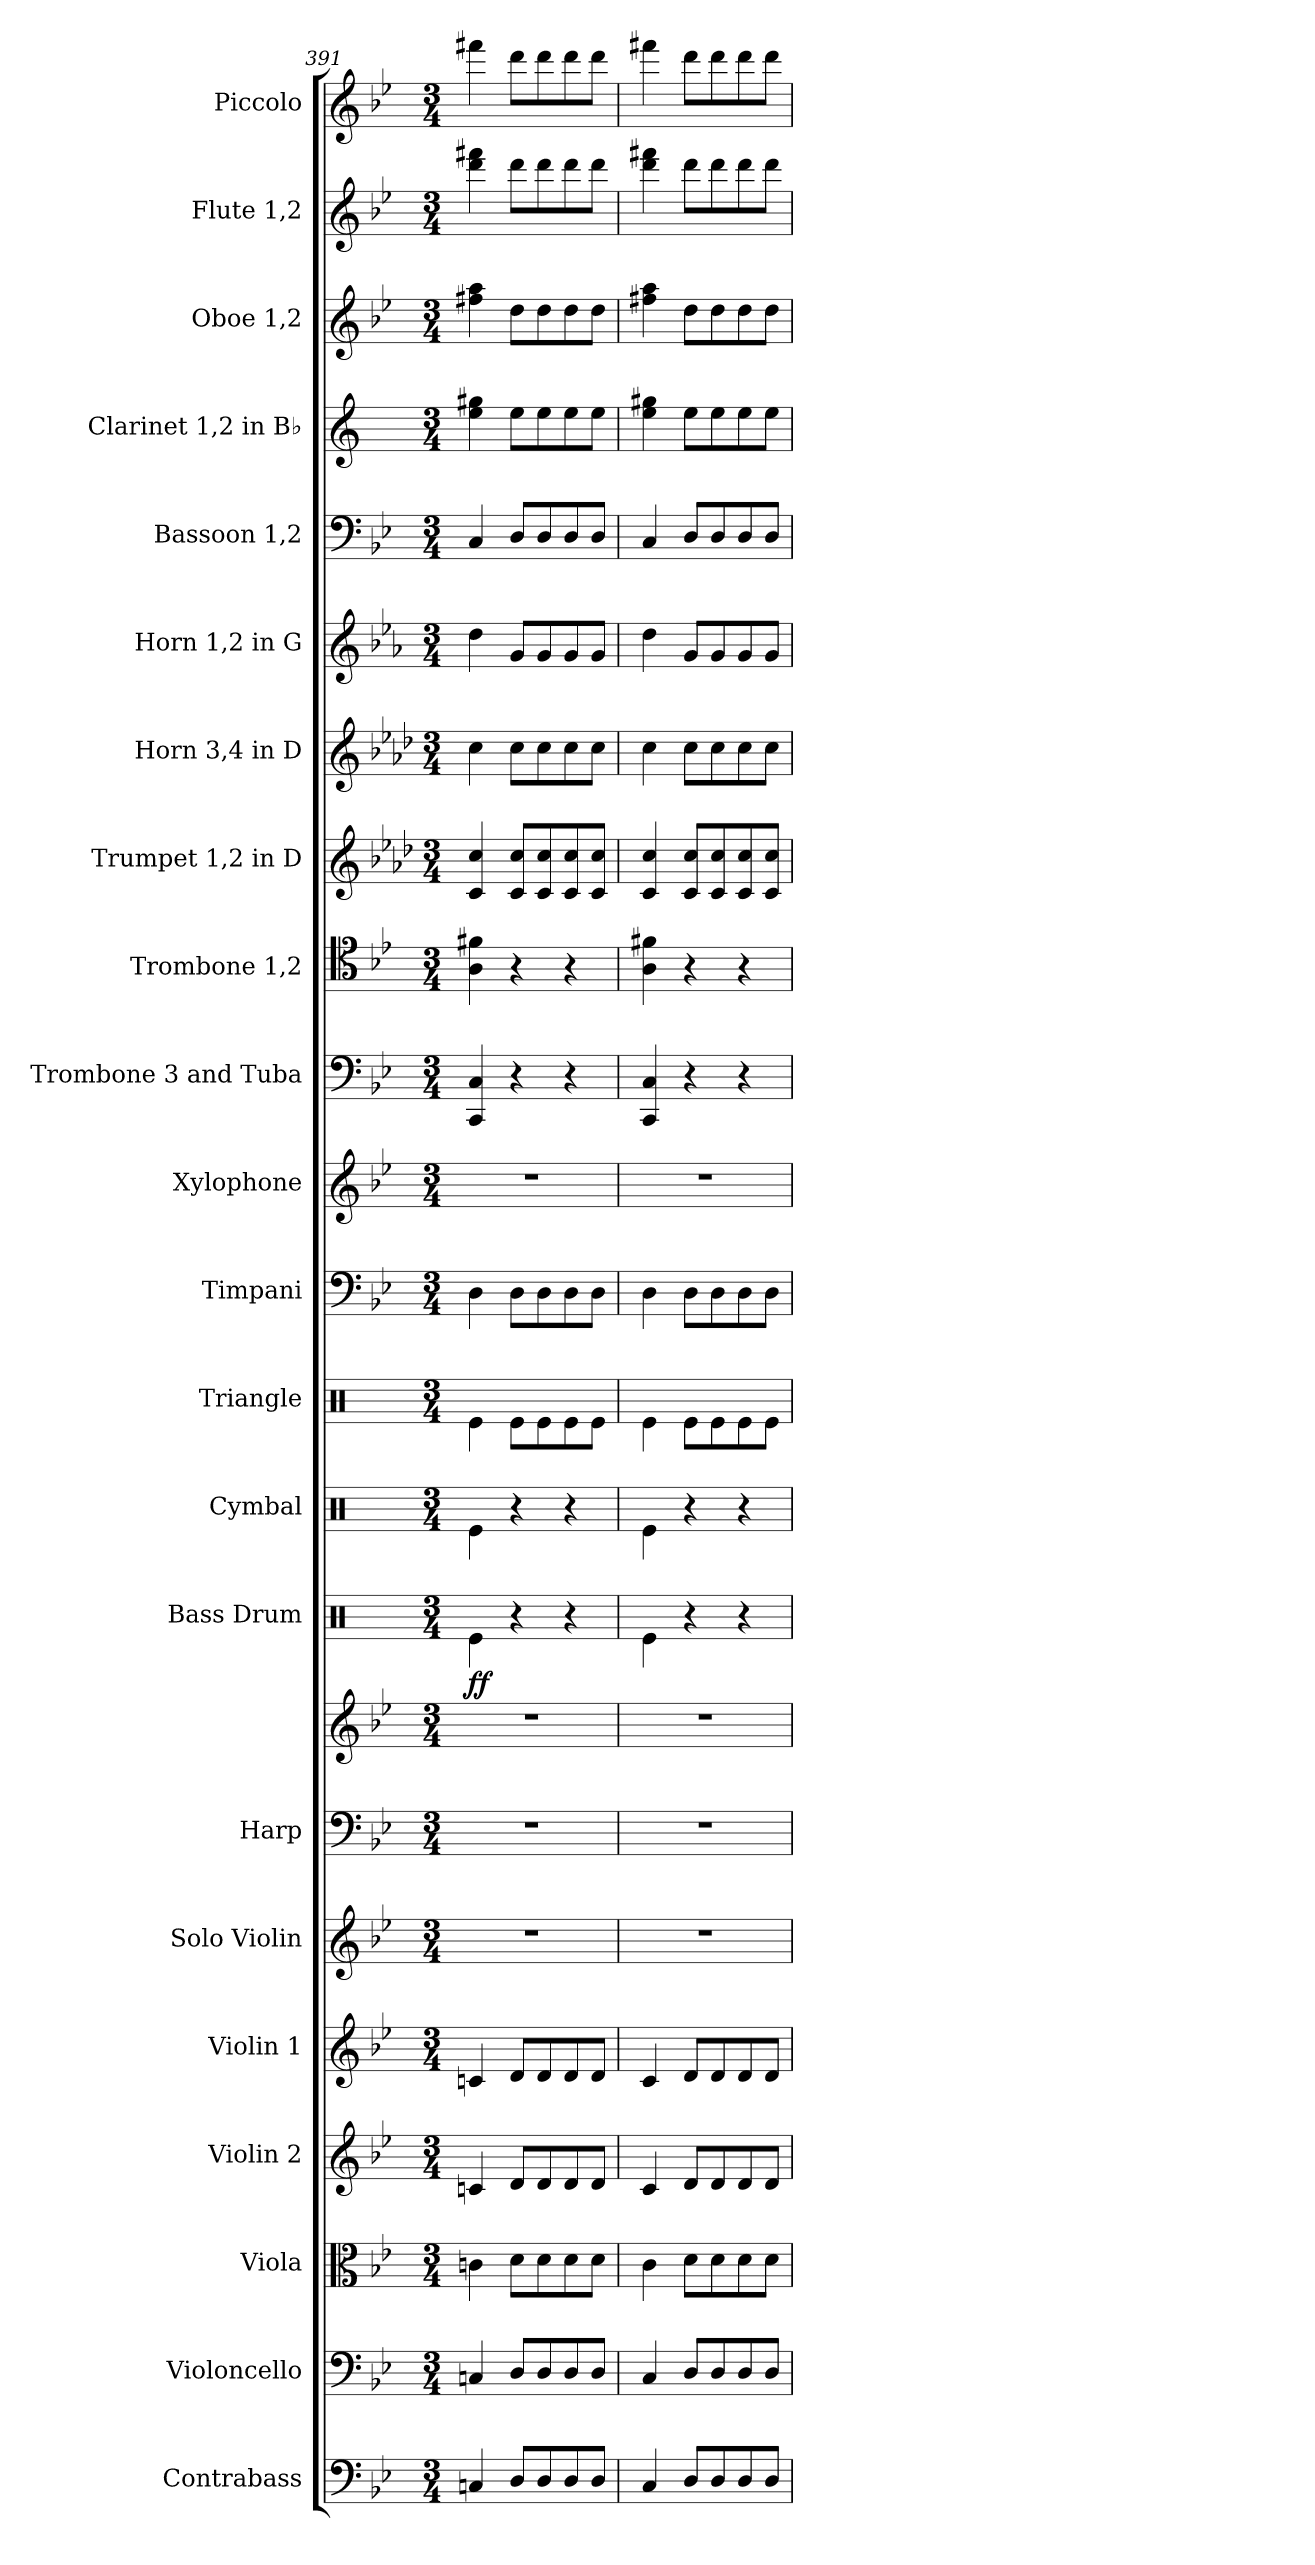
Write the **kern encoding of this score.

**kern	**kern	**kern	**kern	**kern	**kern	**kern	**kern	**kern	**dynam	**kern	**kern	**kern	**kern	**kern	**kern	**kern	**kern	**kern	**kern	**kern	**kern	**kern	**kern
*part22	*part21	*part20	*part19	*part18	*part17	*part16	*part16	*part15	*part15	*part14	*part13	*part12	*part11	*part10	*part9	*part8	*part7	*part6	*part5	*part4	*part3	*part2	*part1
*staff23	*staff22	*staff21	*staff20	*staff19	*staff18	*staff17	*staff16	*staff15	*staff15	*staff14	*staff13	*staff12	*staff11	*staff10	*staff9	*staff8	*staff7	*staff6	*staff5	*staff4	*staff3	*staff2	*staff1
*I"Contrabass	*I"Violoncello	*I"Viola	*I"Violin 2	*I"Violin 1	*I"Solo Violin	*I"Harp	*	*I"Bass Drum	*	*I"Cymbal	*I"Triangle	*I"Timpani	*I"Xylophone	*I"Trombone 3 and Tuba	*I"Trombone 1,2	*I"Trumpet 1,2 in D	*I"Horn 3,4 in D	*I"Horn 1,2 in G	*I"Bassoon 1,2	*I"Clarinet 1,2 in B♭	*I"Oboe 1,2	*I"Flute 1,2	*I"Piccolo
*I'Cb.	*I'Vc.	*I'Vla.	*I'Vln. 2	*I'Vln. 1	*I'Solo Vln.	*I'Hrp.	*	*I'B.D	*	*I'Cym.	*I'Trgl.	*I'Timp.	*I'Xyl.	*I'Tbn. 3 and Tba.	*I'Tbn. 1,2	*I'Tpt. 1,2 in D	*I'Hn. 3,4 in D	*I'Hn. 1,2 in G	*I'Bsn. 1,2	*I'Cl. 1,2 in B♭	*I'Ob. 1,2	*I'Fl. 1,2	*I'Picc.
*clefF4	*clefF4	*clefC3	*clefG2	*clefG2	*clefG2	*clefF4	*clefG2	*clefX	*	*clefX	*clefX	*clefF4	*clefG2	*clefF4	*clefC4	*clefG2	*clefG2	*clefG2	*clefF4	*clefG2	*clefG2	*clefG2	*clefG2
*ITrd7c12	*	*	*	*	*	*	*	*	*	*	*	*	*ITrd-7c-12	*	*	*ITrd-1c-2	*ITrd6c10	*ITrd3c5	*	*ITrd1c2	*	*	*ITrd-7c-12
*k[b-e-]	*k[b-e-]	*k[b-e-]	*k[b-e-]	*k[b-e-]	*k[b-e-]	*k[b-e-]	*k[b-e-]	*k[]	*	*k[]	*k[]	*k[b-e-]	*k[b-e-]	*k[b-e-]	*k[b-e-]	*k[b-e-]	*k[b-e-]	*k[b-e-]	*k[b-e-]	*k[b-e-]	*k[b-e-]	*k[b-e-]	*k[b-e-]
*M3/4	*M3/4	*M3/4	*M3/4	*M3/4	*M3/4	*M3/4	*M3/4	*M3/4	*	*M3/4	*M3/4	*M3/4	*M3/4	*M3/4	*M3/4	*M3/4	*M3/4	*M3/4	*M3/4	*M3/4	*M3/4	*M3/4	*M3/4
=391	=391	=391	=391	=391	=391	=391	=391	=391	=391	=391	=391	=391	=391	=391	=391	=391	=391	=391	=391	=391	=391	=391	=391
!	!	!	!	!	!	!	!	!	!LO:DY:b	!	!	!	!	!	!	!	!	!	!	!	!	!	!
4CCn/	4Cn/	4cn\	4cn/	4cn/	2.r	2.r	2.r	4Re\	ff	4Re\	4Re\	4D\	2.r	4CC/ 4C/	4A\ 4f#X\	4d/ 4dd/	4d\	4a\	4C/	4dd\ 4ff#X\	4ff#X\ 4aa\	4ddd\ 4fff#X\	4ffff#X\
8DD/L	8D/L	8d\L	8d/L	8d/L	.	.	.	4r	.	4r	8Re\L	8D\L	.	4r	4r	8d/ 8dd/L	8d\L	8d/L	8D/L	8dd\L	8dd\L	8ddd\L	8dddd\L
8DD/	8D/	8d\	8d/	8d/	.	.	.	.	.	.	8Re\	8D\	.	.	.	8d/ 8dd/	8d\	8d/	8D/	8dd\	8dd\	8ddd\	8dddd\
8DD/	8D/	8d\	8d/	8d/	.	.	.	4r	.	4r	8Re\	8D\	.	4r	4r	8d/ 8dd/	8d\	8d/	8D/	8dd\	8dd\	8ddd\	8dddd\
8DD/J	8D/J	8d\J	8d/J	8d/J	.	.	.	.	.	.	8Re\J	8D\J	.	.	.	8d/ 8dd/J	8d\J	8d/J	8D/J	8dd\J	8dd\J	8ddd\J	8dddd\J
=392	=392	=392	=392	=392	=392	=392	=392	=392	=392	=392	=392	=392	=392	=392	=392	=392	=392	=392	=392	=392	=392	=392	=392
4CC/	4C/	4c\	4c/	4c/	2.r	2.r	2.r	4Re\	.	4Re\	4Re\	4D\	2.r	4CC/ 4C/	4A\ 4f#X\	4d/ 4dd/	4d\	4a\	4C/	4dd\ 4ff#X\	4ff#X\ 4aa\	4ddd\ 4fff#X\	4ffff#X\
8DD/L	8D/L	8d\L	8d/L	8d/L	.	.	.	4r	.	4r	8Re\L	8D\L	.	4r	4r	8d/ 8dd/L	8d\L	8d/L	8D/L	8dd\L	8dd\L	8ddd\L	8dddd\L
8DD/	8D/	8d\	8d/	8d/	.	.	.	.	.	.	8Re\	8D\	.	.	.	8d/ 8dd/	8d\	8d/	8D/	8dd\	8dd\	8ddd\	8dddd\
8DD/	8D/	8d\	8d/	8d/	.	.	.	4r	.	4r	8Re\	8D\	.	4r	4r	8d/ 8dd/	8d\	8d/	8D/	8dd\	8dd\	8ddd\	8dddd\
8DD/J	8D/J	8d\J	8d/J	8d/J	.	.	.	.	.	.	8Re\J	8D\J	.	.	.	8d/ 8dd/J	8d\J	8d/J	8D/J	8dd\J	8dd\J	8ddd\J	8dddd\J
=	=	=	=	=	=	=	=	=	=	=	=	=	=	=	=	=	=	=	=	=	=	=	=
*-	*-	*-	*-	*-	*-	*-	*-	*-	*-	*-	*-	*-	*-	*-	*-	*-	*-	*-	*-	*-	*-	*-	*-
